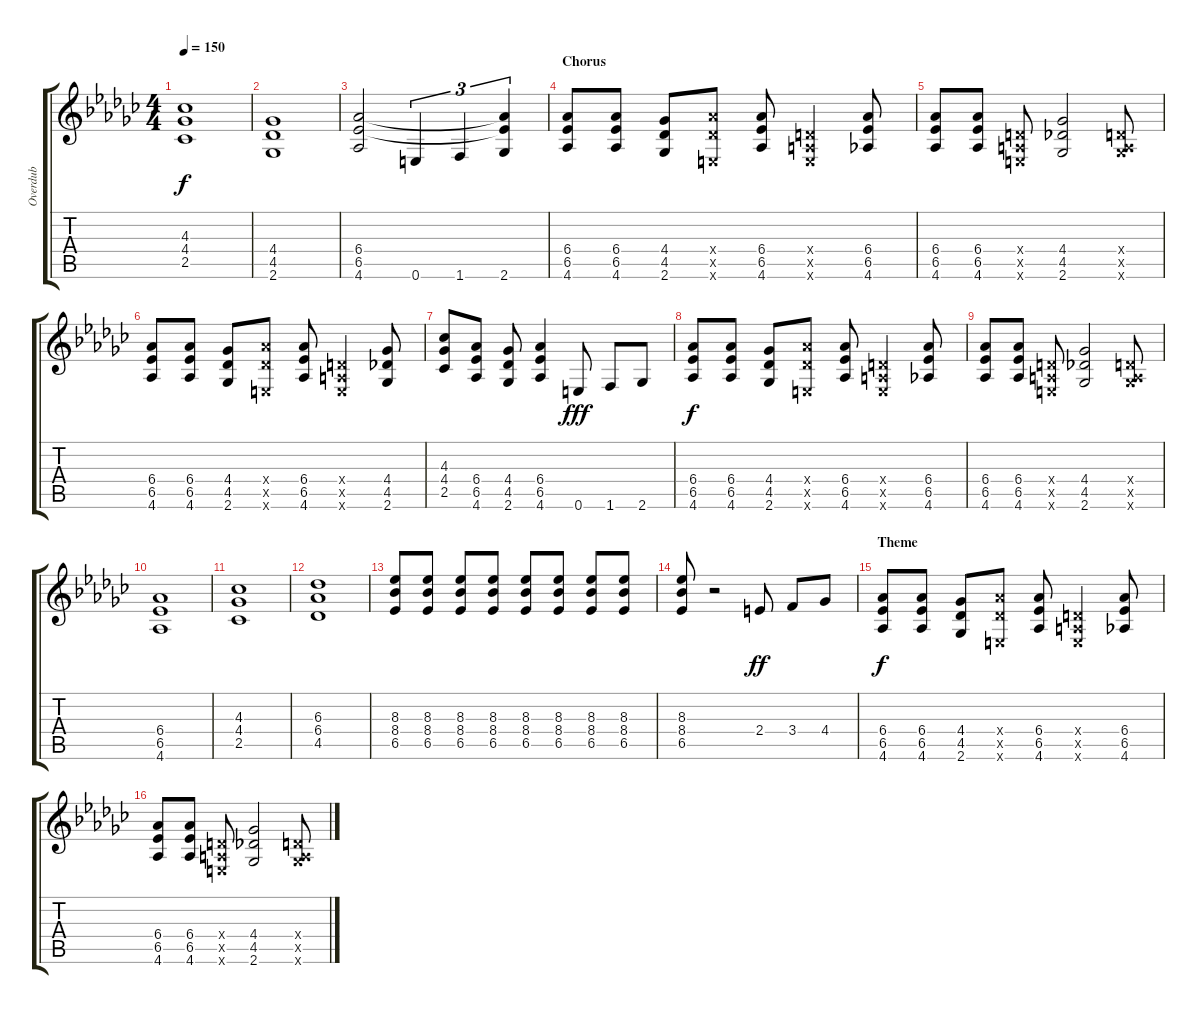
\track ("Overdub" "Overdub") {instrument distortionguitar}
\staff {score tabs}
\tuning (E4 B3 G3 D3 A2 E2) {hide}
\ts (4 4)
\tempo 150
\clef g2
\ks gb
(4.3 4.4 2.5).1{dy f} |
(4.4 4.5 2.6).1 |
(6.4 6.5 4.6).2 0.6.4{tu (3 2)} 1.6.4{tu (3 2)} (6.4{t} 6.5{t} 2.6).4{tu (3 2)} |
\section ("" "Chorus")
(6.4 6.5 4.6).8 (6.4 6.5 4.6).8 (4.4 4.5 2.6).8 (6.4{x} 4.5{x} 0.6{x}).8 (6.4 6.5 4.6).8 (0.4{x} 0.5{x} 0.6{x}).4 (6.4 6.5 4.6).8 |
(6.4 6.5 4.6).8 (6.4 6.5 4.6).8 (0.4{x} 0.5{x} 0.6{x}).8 (4.4 4.5 2.6).2 (0.4{x} 0.5{x} 2.6{x}).8 |
(6.4 6.5 4.6).8 (6.4 6.5 4.6).8 (4.4 4.5 2.6).8 (6.4{x} 4.5{x} 0.6{x}).8 (6.4 6.5 4.6).8 (0.4{x} 0.5{x} 0.6{x}).4 (4.4 4.5 2.6).8 |
(4.3 4.4 2.5).8 (6.4 6.5 4.6).8 (4.4 4.5 2.6).8 (6.4 6.5 4.6).4 0.6.8{dy fff volume 16} 1.6.8 2.6.8 |
(6.4 6.5 4.6).8{dy f} (6.4 6.5 4.6).8 (4.4 4.5 2.6).8 (6.4{x} 4.5{x} 0.6{x}).8 (6.4 6.5 4.6).8 (0.4{x} 0.5{x} 0.6{x}).4 (6.4 6.5 4.6).8 |
(6.4 6.5 4.6).8 (6.4 6.5 4.6).8 (0.4{x} 0.5{x} 0.6{x}).8 (4.4 4.5 2.6).2 (0.4{x} 0.5{x} 2.6{x}).8 |
(6.4 6.5 4.6).1 |
(4.3 4.4 2.5).1 |
(6.3 6.4 4.5).1 |
(8.3 8.4 6.5).8 (8.3 8.4 6.5).8 (8.3 8.4 6.5).8 (8.3 8.4 6.5).8 (8.3 8.4 6.5).8 (8.3 8.4 6.5).8 (8.3 8.4 6.5).8 (8.3 8.4 6.5).8 |
(8.3 8.4 6.5).8 r.2 2.4.8{dy ff} 3.4.8 4.4.8 |
\section ("" "Theme")
(6.4 6.5 4.6).8{dy f} (6.4 6.5 4.6).8 (4.4 4.5 2.6).8 (6.4{x} 4.5{x} 0.6{x}).8 (6.4 6.5 4.6).8 (0.4{x} 0.5{x} 0.6{x}).4 (6.4 6.5 4.6).8 |
(6.4 6.5 4.6).8 (6.4 6.5 4.6).8 (0.4{x} 0.5{x} 0.6{x}).8 (4.4 4.5 2.6).2 (0.4{x} 0.5{x} 2.6{x}).8
